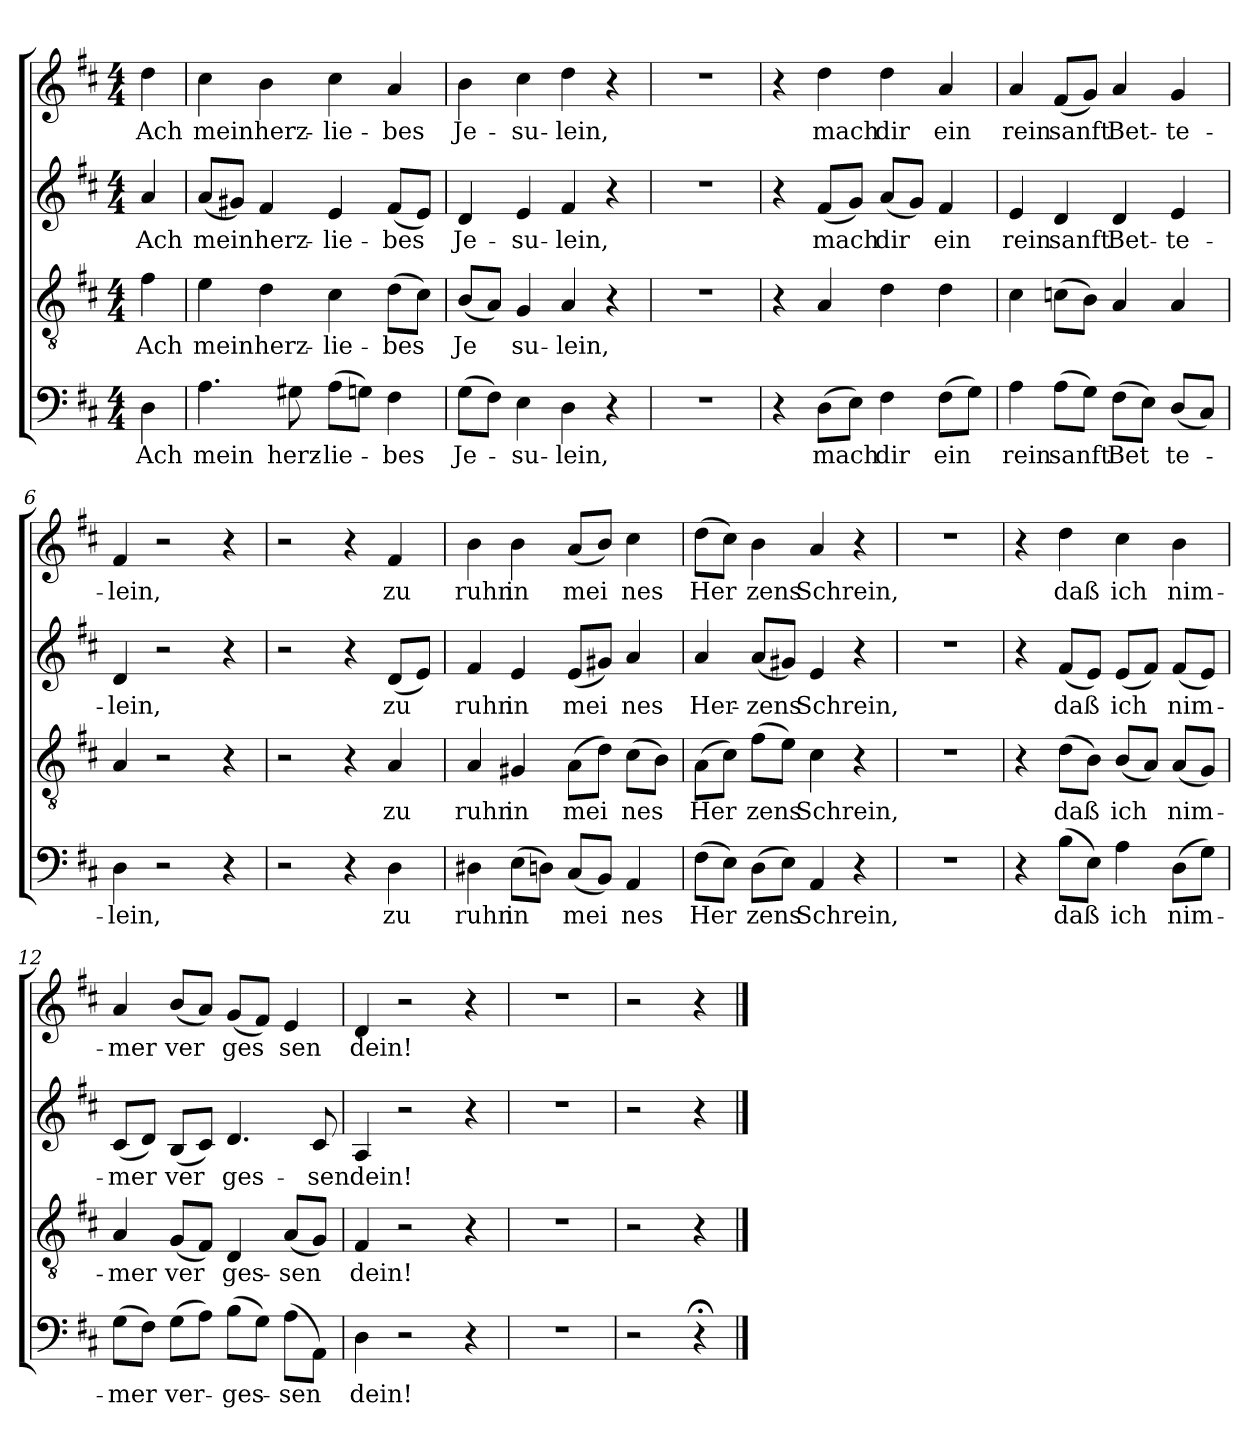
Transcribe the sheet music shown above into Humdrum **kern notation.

**kern	**text	**kern	**text	**kern	**text	**kern	**text
*part4	*part4	*part3	*part3	*part2	*part2	*part1	*part1
*staff4	*staff4	*staff3	*staff3	*staff2	*staff2	*staff1	*staff1
*clefF4	*	*clefGv2	*	*clefG2	*	*clefG2	*
*k[f#c#]	*	*k[f#c#]	*	*k[f#c#]	*	*k[f#c#]	*
*D:	*	*D:	*	*D:	*	*D:	*
*M4/4	*	*M4/4	*	*M4/4	*	*M4/4	*
=	=	=	=	=	=	=	=
!	!LO:LY:b	!	!LO:LY:b	!	!LO:LY:b	!	!LO:LY:b
4D\	Ach	4f#\	Ach	4a/	Ach	4dd\	Ach
=1	=1	=1	=1	=1	=1	=1	=1
!	!LO:LY:b	!	!LO:LY:b	!	!LO:LY:b	!	!LO:LY:b
4.A\	mein	4e\	mein	(<8a/L	mein	4cc#\	mein
.	.	.	.	8g#X/J)	.	.	.
!	!	!	!LO:LY:b	!	!LO:LY:b	!	!LO:LY:b
.	.	4d\	herz-	4f#/	herz-	4b\	herz-
!	!LO:LY:b	!	!	!	!	!	!
8G#X\	herz-	.	.	.	.	.	.
!	!LO:LY:b	!	!LO:LY:b	!	!LO:LY:b	!	!LO:LY:b
(>8A\L	-lie-	4c#\	-lie-	4e/	-lie-	4cc#\	-lie-
8Gn\J)	.	.	.	.	.	.	.
!	!LO:LY:b	!	!LO:LY:b	!	!LO:LY:b	!	!LO:LY:b
4F#\	-bes	(>8d\L	-bes	(<8f#/L	-bes	4a/	-bes
.	.	8c#\J)	.	8e/J)	.	.	.
=2	=2	=2	=2	=2	=2	=2	=2
!	!LO:LY:b	!	!LO:LY:b	!	!LO:LY:b	!	!LO:LY:b
(>8G\L	Je-	(<8B/L	Je	4d/	Je-	4b\	Je-
8F#\J)	.	8A/J)	.	.	.	.	.
!	!LO:LY:b	!	!LO:LY:b	!	!LO:LY:b	!	!LO:LY:b
4E\	-su-	4G/	su-	4e/	-su-	4cc#\	-su-
!	!LO:LY:b	!	!LO:LY:b	!	!LO:LY:b	!	!LO:LY:b
4D\	-lein,	4A/	-lein,	4f#/	-lein,	4dd\	-lein,
4r	.	4r	.	4r	.	4r	.
=3	=3	=3	=3	=3	=3	=3	=3
1r	.	1r	.	1r	.	1r	.
!!LO:LB:g=z
=4	=4	=4	=4	=4	=4	=4	=4
4r	.	4r	.	4r	.	4r	.
!	!LO:LY:b	!	!	!	!LO:LY:b	!	!LO:LY:b
(>8D\L	mach	4A/	.	(<8f#/L	mach	4dd\	mach
8E\J)	.	.	.	8g/J)	.	.	.
!	!LO:LY:b	!	!	!	!LO:LY:b	!	!LO:LY:b
4F#\	dir	4d\	.	(<8a/L	dir	4dd\	dir
.	.	.	.	8g/J)	.	.	.
!	!LO:LY:b	!	!	!	!LO:LY:b	!	!LO:LY:b
(>8F#\L	ein	4d\	.	4f#/	ein	4a/	ein
8G\J)	.	.	.	.	.	.	.
=5	=5	=5	=5	=5	=5	=5	=5
!	!LO:LY:b	!	!	!	!LO:LY:b	!	!LO:LY:b
4A\	rein	4c#\	.	4e/	rein	4a/	rein
!	!LO:LY:b	!	!	!	!LO:LY:b	!	!LO:LY:b
(>8A\L	sanft	(>8cn\L	.	4d/	sanft	(<8f#/L	sanft
8G\J)	.	8B\J)	.	.	.	8g/J)	.
!	!LO:LY:b	!	!	!	!LO:LY:b	!	!LO:LY:b
(>8F#\L	Bet	4A/	.	4d/	Bet-	4a/	Bet-
8E\J)	.	.	.	.	.	.	.
!	!LO:LY:b	!	!	!	!LO:LY:b	!	!LO:LY:b
(<8D/L	te-	4A/	.	4e/	-te-	4g/	-te-
8C#/J)	.	.	.	.	.	.	.
=6	=6	=6	=6	=6	=6	=6	=6
!	!LO:LY:b	!	!	!	!LO:LY:b	!	!LO:LY:b
4D\	-lein,	4A/	.	4d/	-lein,	4f#/	-lein,
2r	.	2r	.	2r	.	2r	.
4r	.	4r	.	4r	.	4r	.
=7	=7	=7	=7	=7	=7	=7	=7
2r	.	2r	.	2r	.	2r	.
4r	.	4r	.	4r	.	4r	.
!	!LO:LY:b	!	!LO:LY:b	!	!LO:LY:b	!	!LO:LY:b
4D\	zu	4A/	zu	(<8d/L	zu	4f#/	zu
.	.	.	.	8e/J)	.	.	.
!!LO:LB:g=z
=8	=8	=8	=8	=8	=8	=8	=8
!	!LO:LY:b	!	!LO:LY:b	!	!LO:LY:b	!	!LO:LY:b
4D#X\	ruhn	4A/	ruhn	4f#/	ruhn	4b\	ruhn
!	!LO:LY:b	!	!LO:LY:b	!	!LO:LY:b	!	!LO:LY:b
(>8E\L	in	4G#X/	in	4e/	in	4b\	in
8Dn\J)	.	.	.	.	.	.	.
!	!LO:LY:b	!	!LO:LY:b	!	!LO:LY:b	!	!LO:LY:b
(<8C#/L	mei	(>8A\L	mei	(<8e/L	mei	(<8a/L	mei
8BB/J)	.	8d\J)	.	8g#X/J)	.	8b/J)	.
!	!LO:LY:b	!	!LO:LY:b	!	!LO:LY:b	!	!LO:LY:b
4AA/	nes	(>8c#\L	nes	4a/	nes	4cc#\	nes
.	.	8B\J)	.	.	.	.	.
=9	=9	=9	=9	=9	=9	=9	=9
!	!LO:LY:b	!	!LO:LY:b	!	!LO:LY:b	!	!LO:LY:b
(>8F#\L	Her	(>8A\L	Her	4a/	Her-	(>8dd\L	Her
8E\J)	.	8c#\J)	.	.	.	8cc#\J)	.
!	!LO:LY:b	!	!LO:LY:b	!	!LO:LY:b	!	!LO:LY:b
(>8D\L	zens	(>8f#\L	zens	(<8a/L	-zens	4b\	zens
8E\J)	.	8e\J)	.	8g#X/J)	.	.	.
!	!LO:LY:b	!	!LO:LY:b	!	!LO:LY:b	!	!LO:LY:b
4AA/	Schrein,	4c#\	Schrein,	4e/	Schrein,	4a/	Schrein,
4r	.	4r	.	4r	.	4r	.
=10	=10	=10	=10	=10	=10	=10	=10
1r	.	1r	.	1r	.	1r	.
=11	=11	=11	=11	=11	=11	=11	=11
4r	.	4r	.	4r	.	4r	.
!	!LO:LY:b	!	!LO:LY:b	!	!LO:LY:b	!	!LO:LY:b
(>8B\L	daß	(>8d\L	daß	(<8f#/L	daß	4dd\	daß
8E\J)	.	8B\J)	.	8e/J)	.	.	.
!	!LO:LY:b	!	!LO:LY:b	!	!LO:LY:b	!	!LO:LY:b
4A\	ich	(<8B/L	ich	(<8e/L	ich	4cc#\	ich
.	.	8A/J)	.	8f#/J)	.	.	.
!	!LO:LY:b	!	!LO:LY:b	!	!LO:LY:b	!	!LO:LY:b
(>8D\L	nim-	(<8A/L	nim-	(<8f#/L	nim-	4b\	nim-
8G\J)	.	8G/J)	.	8e/J)	.	.	.
!!LO:PB:g=z
=12	=12	=12	=12	=12	=12	=12	=12
!	!LO:LY:b	!	!LO:LY:b	!	!LO:LY:b	!	!LO:LY:b
(>8G\L	-mer	4A/	-mer	(<8c#/L	-mer	4a/	-mer
8F#\J)	.	.	.	8d/J)	.	.	.
!	!LO:LY:b	!	!LO:LY:b	!	!LO:LY:b	!	!LO:LY:b
(>8G\L	ver-	(<8G/L	ver	(<8B/L	ver	(<8b/L	ver
8A\J)	.	8F#/J)	.	8c#/J)	.	8a/J)	.
!	!LO:LY:b	!	!LO:LY:b	!	!LO:LY:b	!	!LO:LY:b
(>8B\L	-ges-	4D/	ges-	4.d/	ges-	(<8g/L	ges
8G\J)	.	.	.	.	.	8f#/J)	.
!	!LO:LY:b	!	!LO:LY:b	!	!	!	!LO:LY:b
(>8A\L	-sen	(<8A/L	-sen	.	.	4e/	sen
!	!	!	!	!	!LO:LY:b	!	!
8AA\J)	.	8G/J)	.	8c#/	-sen	.	.
=13	=13	=13	=13	=13	=13	=13	=13
!	!LO:LY:b	!	!LO:LY:b	!	!LO:LY:b	!	!LO:LY:b
4D\	dein!	4F#/	dein!	4A/	dein!	4d/	dein!
2r	.	2r	.	2r	.	2r	.
4r	.	4r	.	4r	.	4r	.
=14	=14	=14	=14	=14	=14	=14	=14
1r	.	1r	.	1r	.	1r	.
=15	=15	=15	=15	=15	=15	=15	=15
2r	.	2r	.	2r	.	2r	.
4r;<	.	4r	.	4r	.	4r	.
==	==	==	==	==	==	==	==
*-	*-	*-	*-	*-	*-	*-	*-
